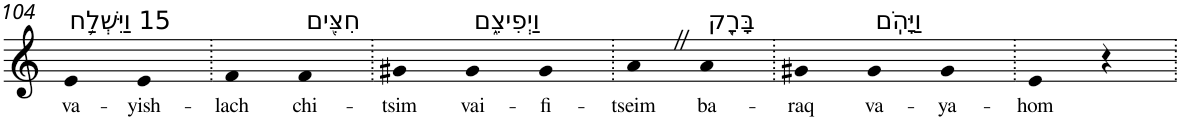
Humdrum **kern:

**kern	**text
*part1	*part1
*staff1	*staff1
*I"Piano	*
*I'Pno	*
!!LO:PB:g=z
*clefG2	*
*k[]	*
=104	=104
!LO:TX:a:t=15 וַיִּשְׁלַ֥ח	!
!	!LO:LY:b
4e	va-
!	!LO:LY:b
4e	-yish-
=105.	=105.
!	!LO:LY:b
4f	-lach
!LO:TX:a:t=חִצִּ֖ים	!
!	!LO:LY:b
4f	chi-
=106.	=106.
!	!LO:LY:b
4g#X	-tsim
!LO:TX:a:t=וַיְפִיצֵ֑ם	!
!	!LO:LY:b
4g#	vai-
!	!LO:LY:b
4g#	-fi-
=107.	=107.
!	!LO:LY:b
4aZ	-tseim
!LO:TX:a:t=בָּרָ֖ק	!
!	!LO:LY:b
4a	ba-
=108.	=108.
!	!LO:LY:b
4g#X	-raq
!LO:TX:a:t=וַיָּהֹֽם	!
!	!LO:LY:b
4g#	va-
!	!LO:LY:b
4g#	-ya-
=109.	=109.
!	!LO:LY:b
4e	-hom
4r	.
=.	=.
*-	*-
